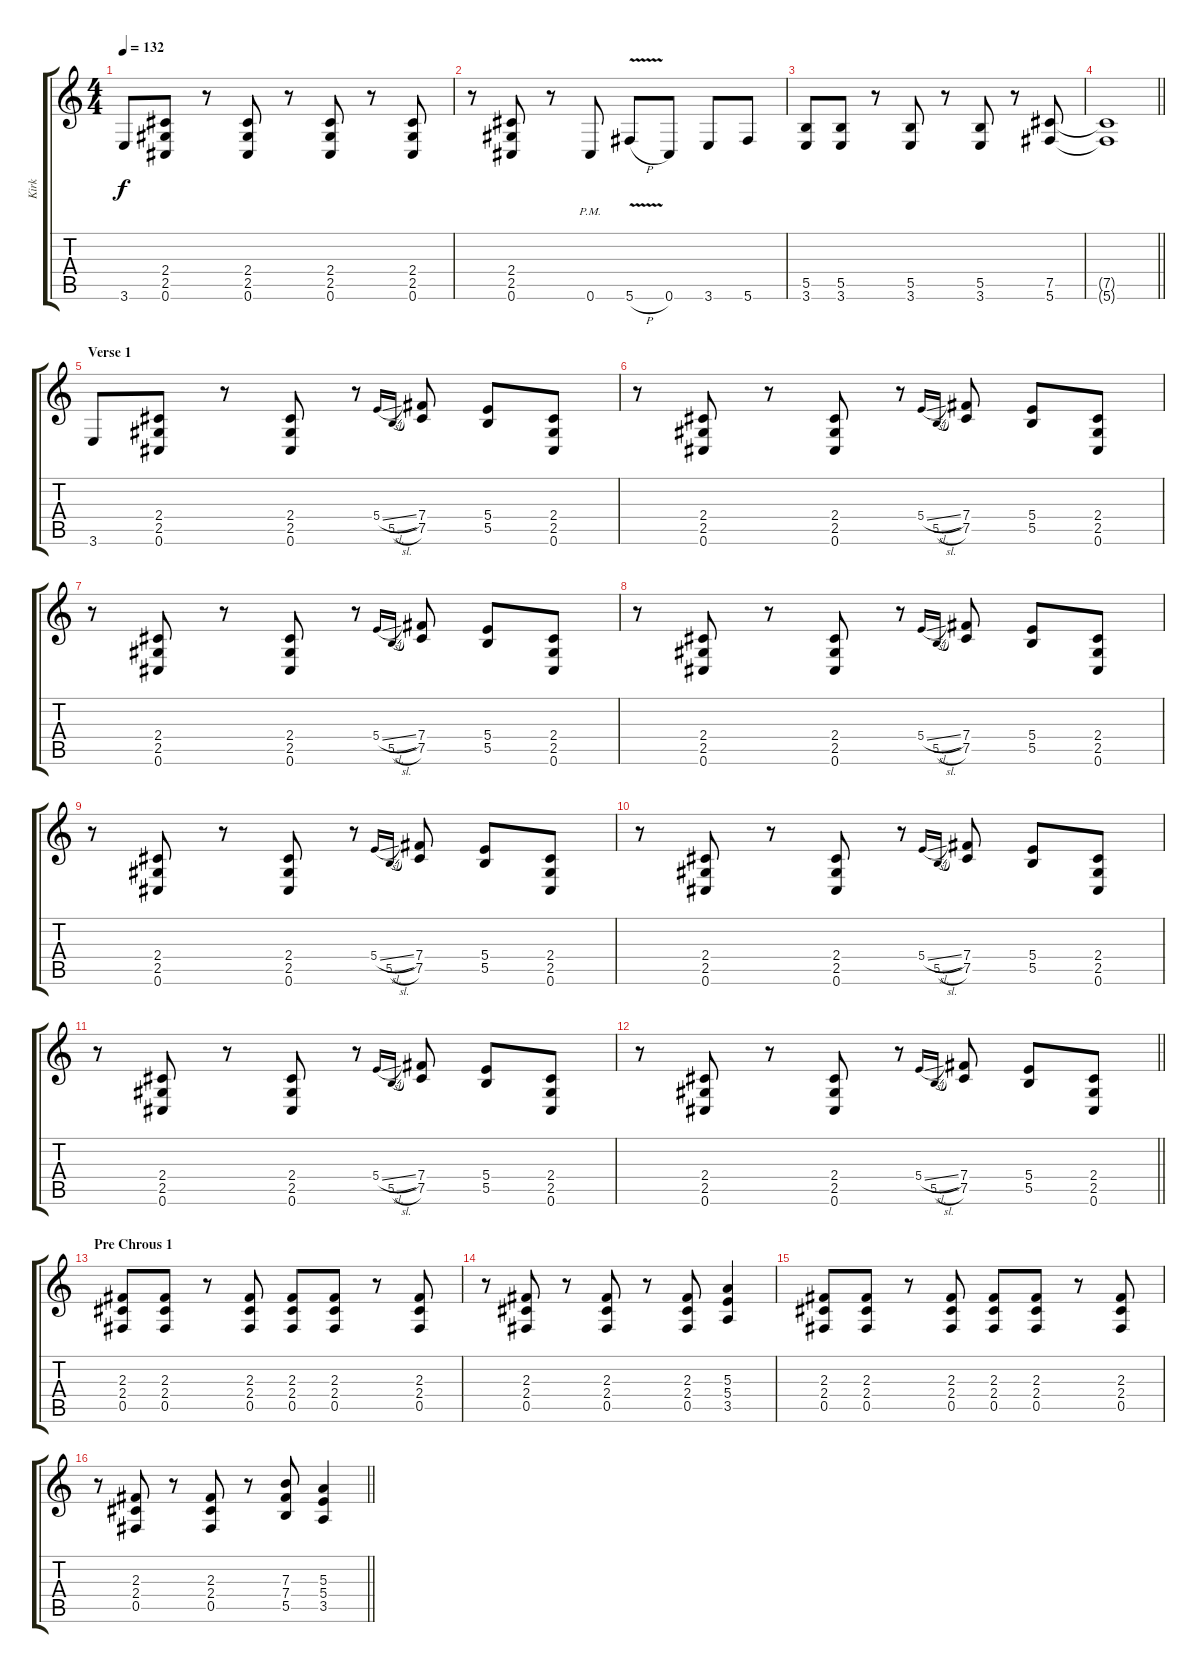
\track ("Kirk" "Kirk") {instrument distortionguitar}
\staff {score tabs}
\tuning (Db4 Ab3 E3 B2 Gb2 Db2) {hide}
\ts (4 4)
\tempo 132
\clef g2
\ks c
3.6.8{dy f} (2.4 2.5 0.6).8 r.8 (2.4 2.5 0.6).8 r.8 (2.4 2.5 0.6).8 r.8 (2.4 2.5 0.6).8 |
r.8 (2.4 2.5 0.6).8 r.8 0.6{pm}.8 5.6{v h}.8 0.6.8 3.6.8 5.6.8 |
(5.5 3.6).8 (5.5 3.6).8 r.8 (5.5 3.6).8 r.8 (5.5 3.6).8 r.8 (7.5 5.6).8 |
\barLineRight lightlight
(7.5{t} 5.6{t}).1 |
\section ("" "Verse 1")
3.6.8 (2.4 2.5 0.6).8 r.8 (2.4 2.5 0.6).8 r.8 5.4{sl}.16{gr onbeat} 5.5{sl}.16{gr onbeat} (7.4 7.5).8 (5.4 5.5).8 (2.4 2.5 0.6).8 |
r.8 (2.4 2.5 0.6).8 r.8 (2.4 2.5 0.6).8 r.8 5.4{sl}.16{gr onbeat} 5.5{sl}.16{gr onbeat} (7.4 7.5).8 (5.4 5.5).8 (2.4 2.5 0.6).8 |
r.8 (2.4 2.5 0.6).8 r.8 (2.4 2.5 0.6).8 r.8 5.4{sl}.16{gr onbeat} 5.5{sl}.16{gr onbeat} (7.4 7.5).8 (5.4 5.5).8 (2.4 2.5 0.6).8 |
r.8 (2.4 2.5 0.6).8 r.8 (2.4 2.5 0.6).8 r.8 5.4{sl}.16{gr onbeat} 5.5{sl}.16{gr onbeat} (7.4 7.5).8 (5.4 5.5).8 (2.4 2.5 0.6).8 |
r.8 (2.4 2.5 0.6).8 r.8 (2.4 2.5 0.6).8 r.8 5.4{sl}.16{gr onbeat} 5.5{sl}.16{gr onbeat} (7.4 7.5).8 (5.4 5.5).8 (2.4 2.5 0.6).8 |
r.8 (2.4 2.5 0.6).8 r.8 (2.4 2.5 0.6).8 r.8 5.4{sl}.16{gr onbeat} 5.5{sl}.16{gr onbeat} (7.4 7.5).8 (5.4 5.5).8 (2.4 2.5 0.6).8 |
r.8 (2.4 2.5 0.6).8 r.8 (2.4 2.5 0.6).8 r.8 5.4{sl}.16{gr onbeat} 5.5{sl}.16{gr onbeat} (7.4 7.5).8 (5.4 5.5).8 (2.4 2.5 0.6).8 |
\barLineRight lightlight
r.8 (2.4 2.5 0.6).8 r.8 (2.4 2.5 0.6).8 r.8 5.4{sl}.16{gr onbeat} 5.5{sl}.16{gr onbeat} (7.4 7.5).8 (5.4 5.5).8 (2.4 2.5 0.6).8 |
\section ("" "Pre Chrous 1")
(2.3 2.4 0.5).8 (2.3 2.4 0.5).8 r.8 (2.3 2.4 0.5).8 (2.3 2.4 0.5).8 (2.3 2.4 0.5).8 r.8 (2.3 2.4 0.5).8 |
r.8 (2.3 2.4 0.5).8 r.8 (2.3 2.4 0.5).8 r.8 (2.3 2.4 0.5).8 (5.3 5.4 3.5).4 |
(2.3 2.4 0.5).8 (2.3 2.4 0.5).8 r.8 (2.3 2.4 0.5).8 (2.3 2.4 0.5).8 (2.3 2.4 0.5).8 r.8 (2.3 2.4 0.5).8 |
\barLineRight lightlight
r.8 (2.3 2.4 0.5).8 r.8 (2.3 2.4 0.5).8 r.8 (7.3 7.4 5.5).8 (5.3 5.4 3.5).4
